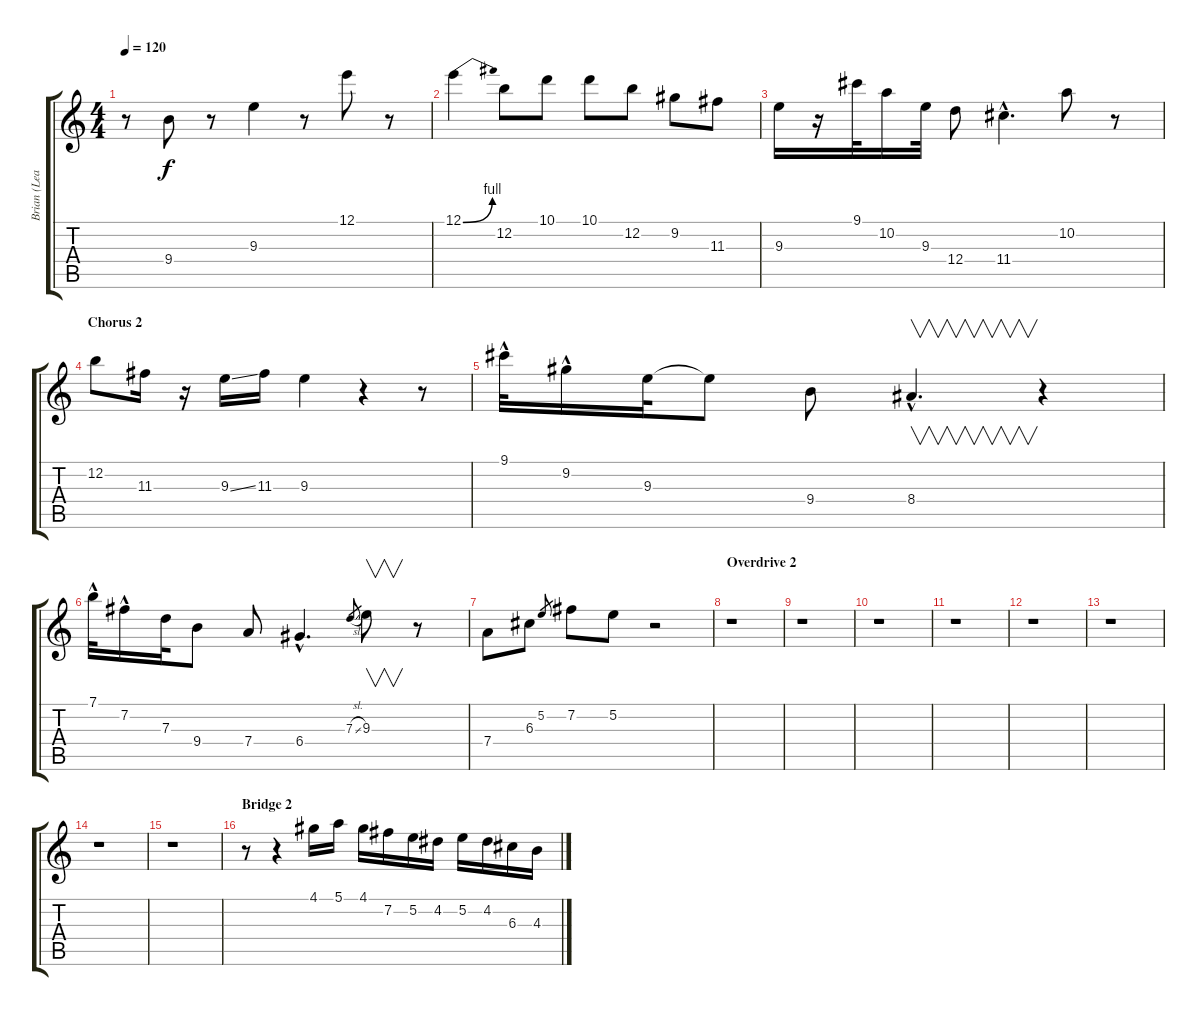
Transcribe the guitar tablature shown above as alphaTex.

\track ("Brian (Lead Guitar)" "Brian (Lea") {instrument acousticguitarsteel}
\staff {score tabs}
\tuning (E4 B3 G3 D3 A2 E2) {hide}
\ts (4 4)
\tempo 120
\clef g2
\ks c
r.8{dy f} 9.4.8 r.8 9.3.4 r.8 12.1.8 r.8 |
12.1{be (bend 0 0 60 4)}.4 12.2.8 10.1.8 10.1.8 12.2.8 9.2.8 11.3.8 |
9.3.16 r.16 9.1.32 10.2.16 9.3.32 12.4.8 11.4{hac}.4{d} 10.2.8 r.8 |
\section ("" "Chorus 2")
12.2.8 11.3.16 r.16 9.3{ss}.16 11.3.16 9.3.4 r.4 r.8 |
9.1{hac}.32 9.2{hac}.16 9.3.32 9.3{t}.8 9.4.8 8.4{hac}.4{v d} r.4 |
7.1{hac}.32 7.2{hac}.16 7.3.32 9.4.8 7.4.8 6.4{hac}.4{d} 7.3{sl}.8{gr} 9.3.8{v} r.8 |
7.4.8 6.3.8 5.2.8{gr} 7.2.8 5.2.8 r.2 |
\section ("" "Overdrive 2")
r.1 |
r.1 |
r.1 |
r.1 |
r.1 |
r.1 |
r.1 |
r.1 |
\section ("" "Bridge 2")
r.8 r.4 4.1.16 5.1.16 4.1.16 7.2.16 5.2.16 4.2.16 5.2.16 4.2.16 6.3.16 4.3.16
